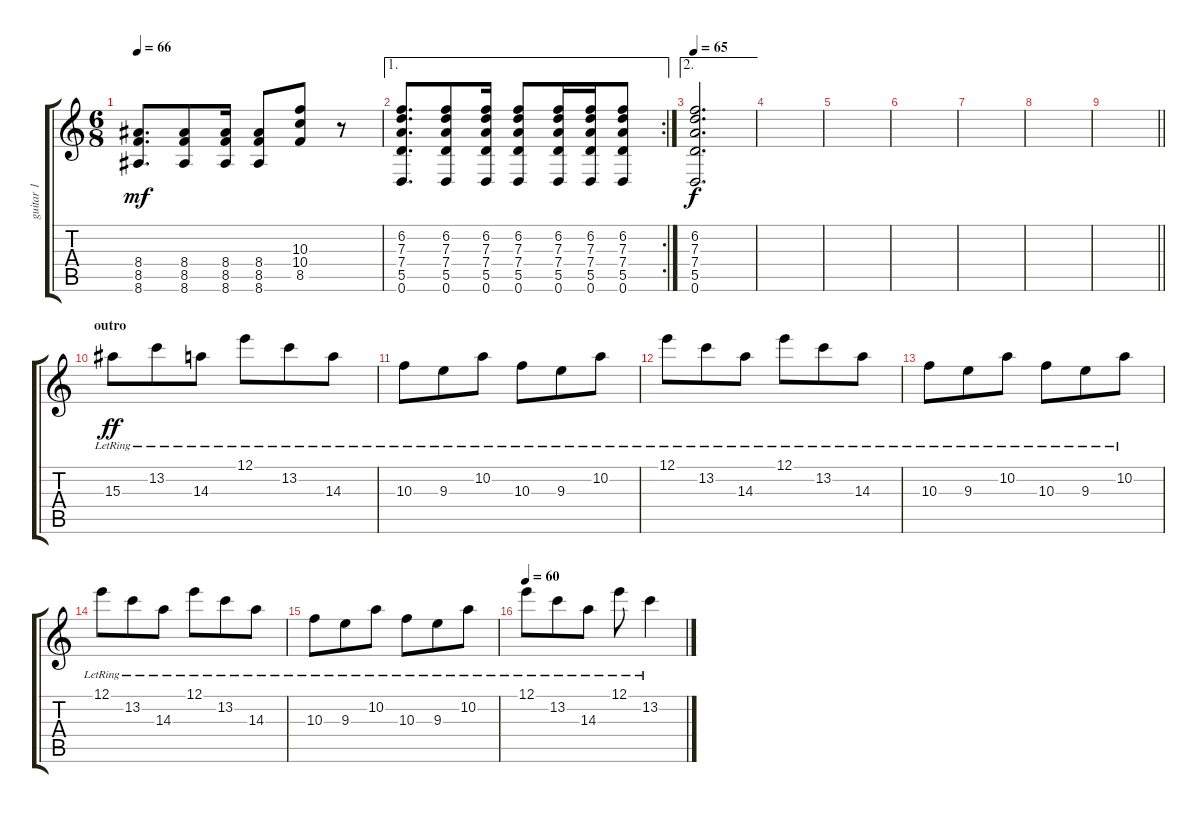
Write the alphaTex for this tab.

\track ("guitar 1" "guitar 1") {instrument acousticguitarnylon}
\staff {score tabs}
\tuning (E4 B3 G3 D3 A2 D2) {hide}
\ts (6 8)
\tempo 66
\clef g2
\ks c
(8.4 8.5 8.6).8{d dy mf} (8.4 8.5 8.6).8 (8.4 8.5 8.6).16 (8.4 8.5 8.6).8 (10.3 10.4 8.5).8 r.8 |
\ae 1
\rc 2
(6.2 7.3 7.4 5.5 0.6).8{d} (6.2 7.3 7.4 5.5 0.6).8 (6.2 7.3 7.4 5.5 0.6).16 (6.2 7.3 7.4 5.5 0.6).8 (6.2 7.3 7.4 5.5 0.6).16 (6.2 7.3 7.4 5.5 0.6).16 (6.2 7.3 7.4 5.5 0.6).8 |
\ae 2
\tempo 65
(6.2 7.3 7.4 5.5 0.6).2{d dy f} |
|
|
|
|
|
\barLineRight lightlight
|
\section ("" "outro")
15.3{lr}.8{dy ff} 13.2{lr}.8 14.3{lr}.8 12.1{lr}.8 13.2{lr}.8 14.3{lr}.8 |
10.3{lr}.8 9.3{lr}.8 10.2{lr}.8 10.3{lr}.8 9.3{lr}.8 10.2{lr}.8 |
12.1{lr}.8 13.2{lr}.8 14.3{lr}.8 12.1{lr}.8 13.2{lr}.8 14.3{lr}.8 |
10.3{lr}.8 9.3{lr}.8 10.2{lr}.8 10.3{lr}.8 9.3{lr}.8 10.2{lr}.8 |
12.1{lr}.8 13.2{lr}.8 14.3{lr}.8 12.1{lr}.8 13.2{lr}.8 14.3{lr}.8 |
10.3{lr}.8 9.3{lr}.8 10.2{lr}.8 10.3{lr}.8 9.3{lr}.8 10.2{lr}.8 |
\tempo 60
12.1{lr}.8 13.2{lr}.8 14.3{lr}.8 12.1{lr}.8 13.2{lr}.4
